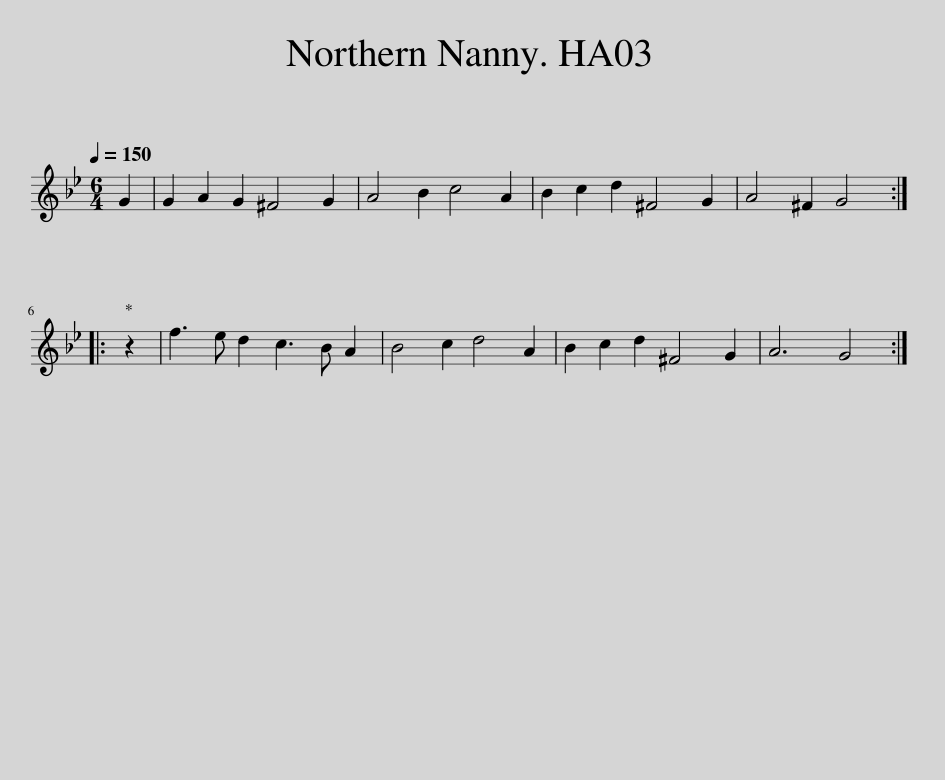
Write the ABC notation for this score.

X:1
L:1/8
Q:1/4=150
M:6/4
I:linebreak $
K:Gmin
V:1 treble
V:1
 G2 | G2 A2 G2 ^F4 G2 | A4 B2 c4 A2 | B2 c2 d2 ^F4 G2 | A4 ^F2 G4 ::$ %5
 z2 | f3 e d2 c3 B A2 | B4 c2 d4 A2 | B2 c2 d2 ^F4 G2 | A6 G4 :| %10
